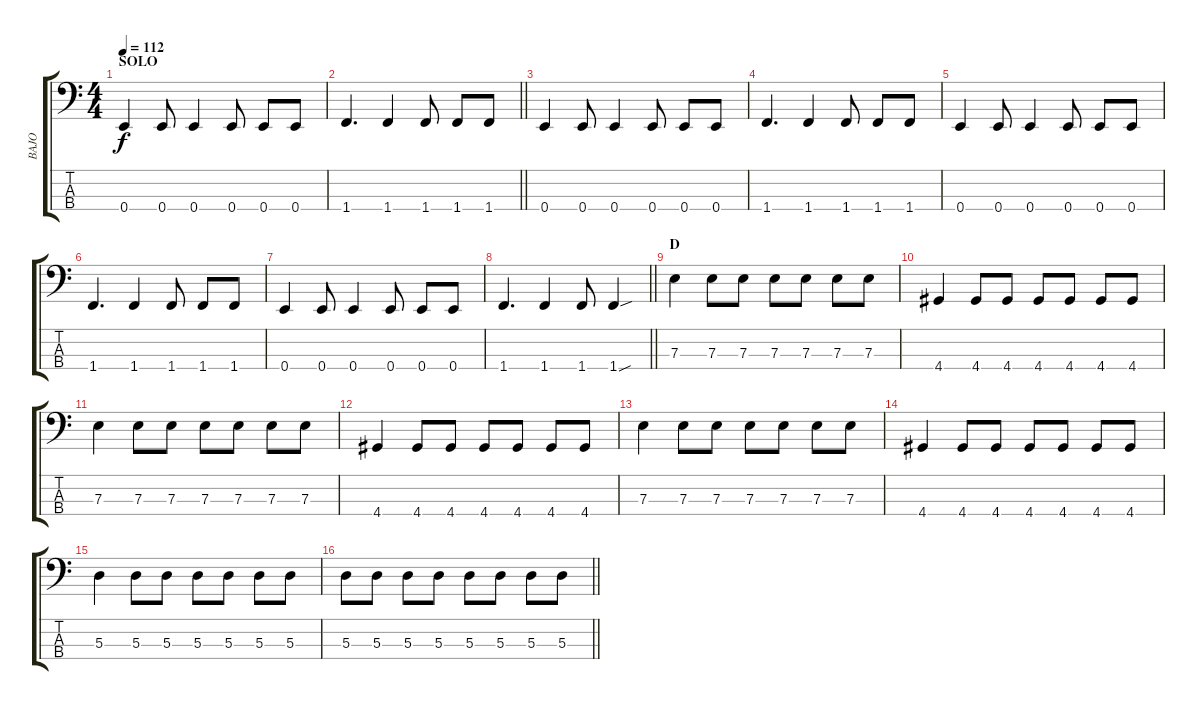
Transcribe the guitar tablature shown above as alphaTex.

\track ("BAJO" "BAJO") {instrument electricbassfinger}
\staff {score tabs}
\tuning (G2 D2 A1 E1) {hide}
\ts (4 4)
\section ("" "SOLO")
\tempo 112
\clef f4
\ks c
0.4.4{dy f} 0.4.8 0.4.4 0.4.8 0.4.8 0.4.8 |
\barLineRight lightlight
1.4.4{d} 1.4.4 1.4.8 1.4.8 1.4.8 |
0.4.4 0.4.8 0.4.4 0.4.8 0.4.8 0.4.8 |
1.4.4{d} 1.4.4 1.4.8 1.4.8 1.4.8 |
0.4.4 0.4.8 0.4.4 0.4.8 0.4.8 0.4.8 |
1.4.4{d} 1.4.4 1.4.8 1.4.8 1.4.8 |
0.4.4 0.4.8 0.4.4 0.4.8 0.4.8 0.4.8 |
\barLineRight lightlight
1.4.4{d} 1.4.4 1.4.8 1.4{sou}.4 |
\section ("" "D")
7.3.4 7.3.8 7.3.8 7.3.8 7.3.8 7.3.8 7.3.8 |
4.4.4 4.4.8 4.4.8 4.4.8 4.4.8 4.4.8 4.4.8 |
7.3.4 7.3.8 7.3.8 7.3.8 7.3.8 7.3.8 7.3.8 |
4.4.4 4.4.8 4.4.8 4.4.8 4.4.8 4.4.8 4.4.8 |
7.3.4 7.3.8 7.3.8 7.3.8 7.3.8 7.3.8 7.3.8 |
4.4.4 4.4.8 4.4.8 4.4.8 4.4.8 4.4.8 4.4.8 |
5.3.4 5.3.8 5.3.8 5.3.8 5.3.8 5.3.8 5.3.8 |
\barLineRight lightlight
5.3.8 5.3.8 5.3.8 5.3.8 5.3.8 5.3.8 5.3.8 5.3.8
